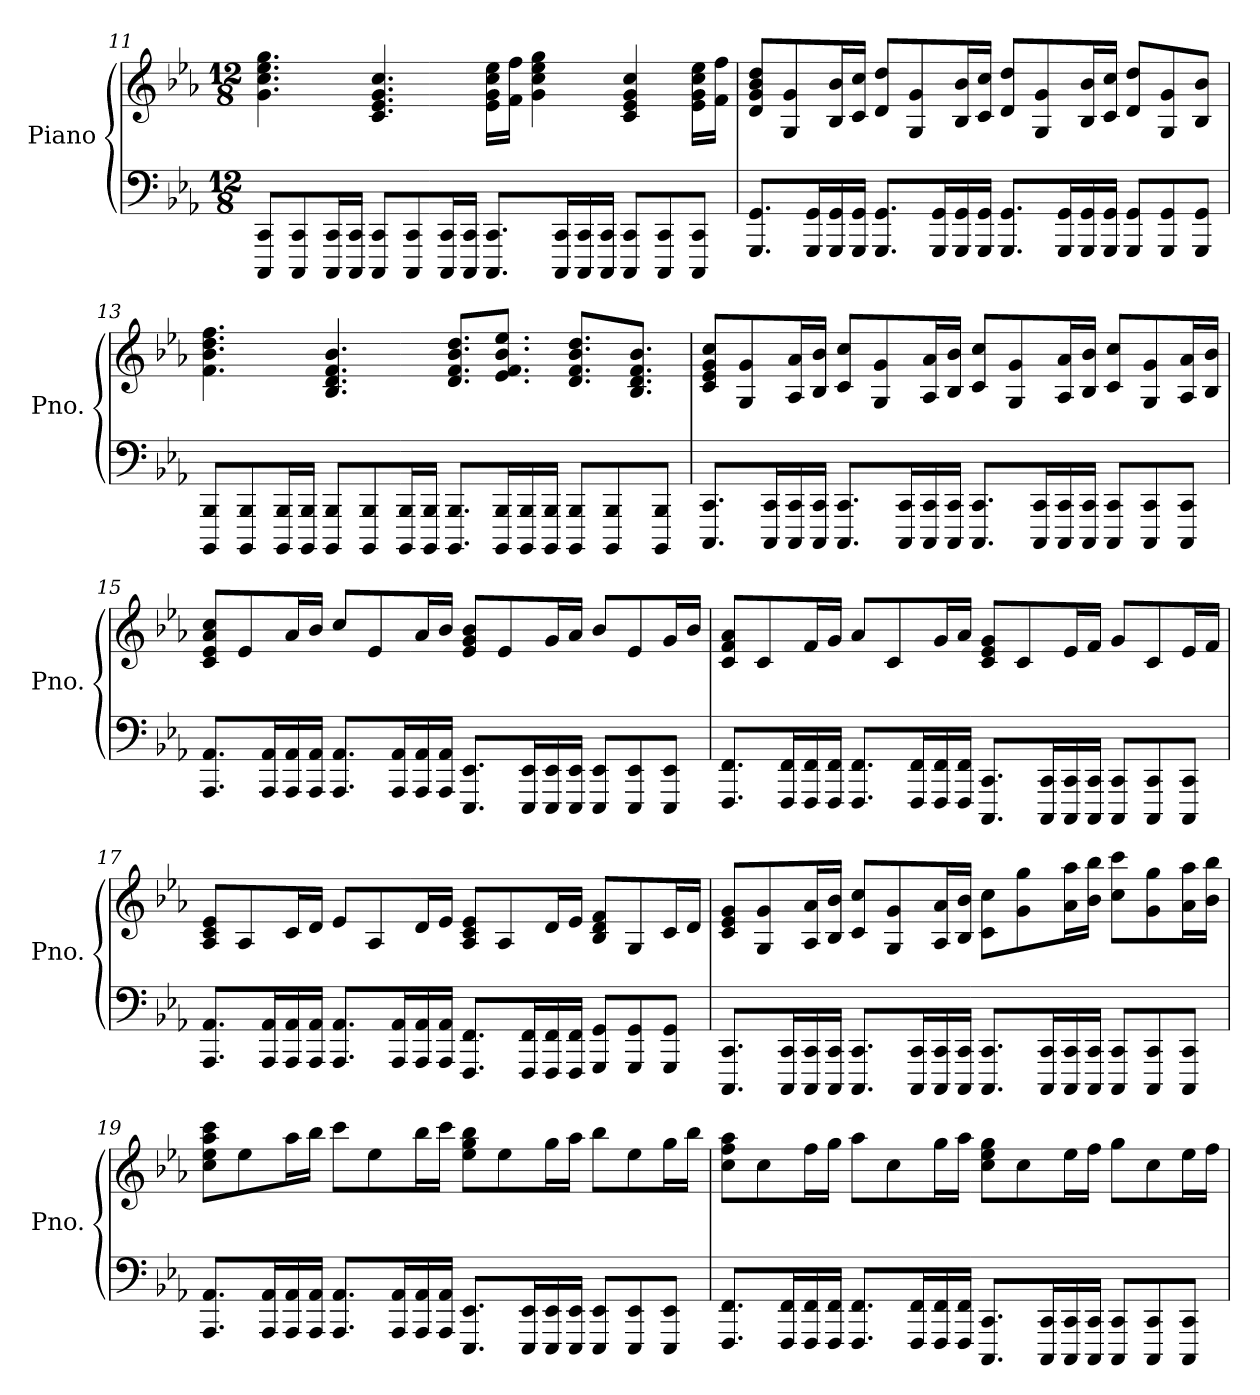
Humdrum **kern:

**kern	**kern
*part1	*part1
*staff2	*staff1
*I"Piano	*
*I'Pno.	*
!!LO:LB:g=z
*clefF4	*clefG2
*k[b-e-a-]	*k[b-e-a-]
*M12/8	*M12/8
=11	=11
8CCC/ 8CC/L	4.g\ 4.cc\ 4.ee-\ 4.gg\
8CCC/ 8CC/	.
16CCC/ 16CC/L	.
16CCC/ 16CC/JJ	.
8CCC/ 8CC/L	4.c/ 4.e-/ 4.g/ 4.cc/
8CCC/ 8CC/	.
16CCC/ 16CC/L	.
16CCC/ 16CC/JJ	.
8.CCC/ 8.CC/L	16e-\ 16g\ 16cc\ 16ee-\LL
.	16f\ 16ff\JJ
.	4g\ 4cc\ 4ee-\ 4gg\
16CCC/ 16CC/L	.
16CCC/ 16CC/	.
16CCC/ 16CC/JJ	.
8CCC/ 8CC/L	4c/ 4e-/ 4g/ 4cc/
8CCC/ 8CC/	.
8CCC/ 8CC/J	16e-\ 16g\ 16cc\ 16ee-\LL
.	16f\ 16ff\JJ
=12	=12
8.GGG/ 8.GG/L	8d/ 8g/ 8b-/ 8dd/L
.	8G/ 8g/
16GGG/ 16GG/L	.
16GGG/ 16GG/	16B-/ 16b-/L
16GGG/ 16GG/JJ	16c/ 16cc/JJ
8.GGG/ 8.GG/L	8d/ 8dd/L
.	8G/ 8g/
16GGG/ 16GG/L	.
16GGG/ 16GG/	16B-/ 16b-/L
16GGG/ 16GG/JJ	16c/ 16cc/JJ
8.GGG/ 8.GG/L	8d/ 8dd/L
.	8G/ 8g/
16GGG/ 16GG/L	.
16GGG/ 16GG/	16B-/ 16b-/L
16GGG/ 16GG/JJ	16c/ 16cc/JJ
8GGG/ 8GG/L	8d/ 8dd/L
8GGG/ 8GG/	8G/ 8g/
8GGG/ 8GG/J	8B-/ 8b-/J
!!LO:LB:g=z
=13	=13
8BBBB-/ 8BBB-/L	4.f\ 4.b-\ 4.dd\ 4.ff\
8BBBB-/ 8BBB-/	.
16BBBB-/ 16BBB-/L	.
16BBBB-/ 16BBB-/JJ	.
8BBBB-/ 8BBB-/L	4.B-/ 4.d/ 4.f/ 4.b-/
8BBBB-/ 8BBB-/	.
16BBBB-/ 16BBB-/L	.
16BBBB-/ 16BBB-/JJ	.
8.BBBB-/ 8.BBB-/L	8.d/ 8.f/ 8.b-/ 8.dd/L
16BBBB-/ 16BBB-/L	8.e-/ 8.f/ 8.b-/ 8.ee-/J
16BBBB-/ 16BBB-/	.
16BBBB-/ 16BBB-/JJ	.
8BBBB-/ 8BBB-/L	8.d/ 8.f/ 8.b-/ 8.dd/L
8BBBB-/ 8BBB-/	.
.	8.B-/ 8.d/ 8.f/ 8.b-/J
8BBBB-/ 8BBB-/J	.
=14	=14
8.CCC/ 8.CC/L	8c/ 8e-/ 8g/ 8cc/L
.	8G/ 8g/
16CCC/ 16CC/L	.
16CCC/ 16CC/	16A-/ 16a-/L
16CCC/ 16CC/JJ	16B-/ 16b-/JJ
8.CCC/ 8.CC/L	8c/ 8cc/L
.	8G/ 8g/
16CCC/ 16CC/L	.
16CCC/ 16CC/	16A-/ 16a-/L
16CCC/ 16CC/JJ	16B-/ 16b-/JJ
8.CCC/ 8.CC/L	8c/ 8cc/L
.	8G/ 8g/
16CCC/ 16CC/L	.
16CCC/ 16CC/	16A-/ 16a-/L
16CCC/ 16CC/JJ	16B-/ 16b-/JJ
8CCC/ 8CC/L	8c/ 8cc/L
8CCC/ 8CC/	8G/ 8g/
8CCC/ 8CC/J	16A-/ 16a-/L
.	16B-/ 16b-/JJ
!!LO:LB:g=z
=15	=15
8.AAA-/ 8.AA-/L	8c/ 8e-/ 8a-/ 8cc/L
.	8e-/
16AAA-/ 16AA-/L	.
16AAA-/ 16AA-/	16a-/L
16AAA-/ 16AA-/JJ	16b-/JJ
8.AAA-/ 8.AA-/L	8cc/L
.	8e-/
16AAA-/ 16AA-/L	.
16AAA-/ 16AA-/	16a-/L
16AAA-/ 16AA-/JJ	16b-/JJ
8.EEE-/ 8.EE-/L	8e-/ 8g/ 8b-/L
.	8e-/
16EEE-/ 16EE-/L	.
16EEE-/ 16EE-/	16g/L
16EEE-/ 16EE-/JJ	16a-/JJ
8EEE-/ 8EE-/L	8b-/L
8EEE-/ 8EE-/	8e-/
8EEE-/ 8EE-/J	16g/L
.	16b-/JJ
=16	=16
8.FFF/ 8.FF/L	8c/ 8f/ 8a-/L
.	8c/
16FFF/ 16FF/L	.
16FFF/ 16FF/	16f/L
16FFF/ 16FF/JJ	16g/JJ
8.FFF/ 8.FF/L	8a-/L
.	8c/
16FFF/ 16FF/L	.
16FFF/ 16FF/	16g/L
16FFF/ 16FF/JJ	16a-/JJ
8.CCC/ 8.CC/L	8c/ 8e-/ 8g/L
.	8c/
16CCC/ 16CC/L	.
16CCC/ 16CC/	16e-/L
16CCC/ 16CC/JJ	16f/JJ
8CCC/ 8CC/L	8g/L
8CCC/ 8CC/	8c/
8CCC/ 8CC/J	16e-/L
.	16f/JJ
!!LO:LB:g=z
=17	=17
8.AAA-/ 8.AA-/L	8A-/ 8c/ 8e-/L
.	8A-/
16AAA-/ 16AA-/L	.
16AAA-/ 16AA-/	16c/L
16AAA-/ 16AA-/JJ	16d/JJ
8.AAA-/ 8.AA-/L	8e-/L
.	8A-/
16AAA-/ 16AA-/L	.
16AAA-/ 16AA-/	16d/L
16AAA-/ 16AA-/JJ	16e-/JJ
8.FFF/ 8.FF/L	8A-/ 8c/ 8e-/L
.	8A-/
16FFF/ 16FF/L	.
16FFF/ 16FF/	16d/L
16FFF/ 16FF/JJ	16e-/JJ
8GGG/ 8GG/L	8B-/ 8d/ 8f/L
8GGG/ 8GG/	8G/
8GGG/ 8GG/J	16c/L
.	16d/JJ
=18	=18
8.CCC/ 8.CC/L	8c/ 8e-/ 8g/L
.	8G/ 8g/
16CCC/ 16CC/L	.
16CCC/ 16CC/	16A-/ 16a-/L
16CCC/ 16CC/JJ	16B-/ 16b-/JJ
8.CCC/ 8.CC/L	8c/ 8cc/L
.	8G/ 8g/
16CCC/ 16CC/L	.
16CCC/ 16CC/	16A-/ 16a-/L
16CCC/ 16CC/JJ	16B-/ 16b-/JJ
8.CCC/ 8.CC/L	8c\ 8cc\L
.	8g\ 8gg\
16CCC/ 16CC/L	.
16CCC/ 16CC/	16a-\ 16aa-\L
16CCC/ 16CC/JJ	16b-\ 16bb-\JJ
8CCC/ 8CC/L	8cc\ 8ccc\L
8CCC/ 8CC/	8g\ 8gg\
8CCC/ 8CC/J	16a-\ 16aa-\L
.	16b-\ 16bb-\JJ
!!LO:PB:g=z
=19	=19
8.AAA-/ 8.AA-/L	8cc\ 8ee-\ 8aa-\ 8ccc\L
.	8ee-\
16AAA-/ 16AA-/L	.
16AAA-/ 16AA-/	16aa-\L
16AAA-/ 16AA-/JJ	16bb-\JJ
8.AAA-/ 8.AA-/L	8ccc\L
.	8ee-\
16AAA-/ 16AA-/L	.
16AAA-/ 16AA-/	16bb-\L
16AAA-/ 16AA-/JJ	16ccc\JJ
8.EEE-/ 8.EE-/L	8ee-\ 8gg\ 8bb-\L
.	8ee-\
16EEE-/ 16EE-/L	.
16EEE-/ 16EE-/	16gg\L
16EEE-/ 16EE-/JJ	16aa-\JJ
8EEE-/ 8EE-/L	8bb-\L
8EEE-/ 8EE-/	8ee-\
8EEE-/ 8EE-/J	16gg\L
.	16bb-\JJ
=20	=20
8.FFF/ 8.FF/L	8cc\ 8ff\ 8aa-\L
.	8cc\
16FFF/ 16FF/L	.
16FFF/ 16FF/	16ff\L
16FFF/ 16FF/JJ	16gg\JJ
8.FFF/ 8.FF/L	8aa-\L
.	8cc\
16FFF/ 16FF/L	.
16FFF/ 16FF/	16gg\L
16FFF/ 16FF/JJ	16aa-\JJ
8.CCC/ 8.CC/L	8cc\ 8ee-\ 8gg\L
.	8cc\
16CCC/ 16CC/L	.
16CCC/ 16CC/	16ee-\L
16CCC/ 16CC/JJ	16ff\JJ
8CCC/ 8CC/L	8gg\L
8CCC/ 8CC/	8cc\
8CCC/ 8CC/J	16ee-\L
.	16ff\JJ
=	=
*-	*-
